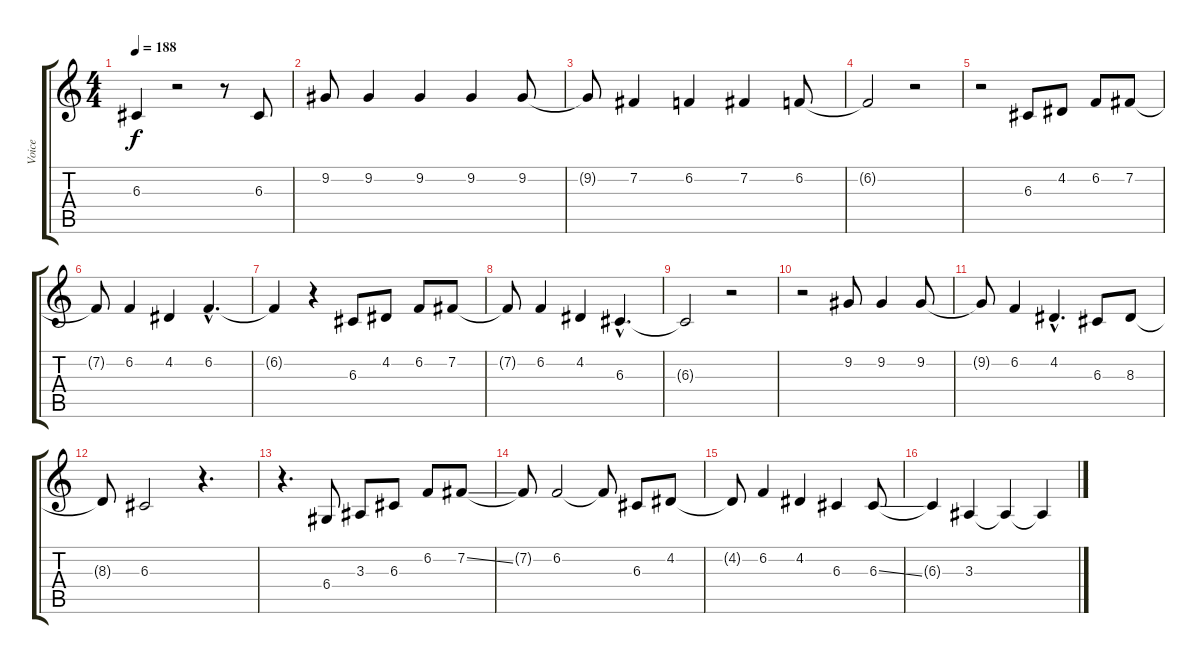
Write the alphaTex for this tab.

\track ("Voice" "Voice") {instrument clarinet}
\staff {score tabs}
\tuning (E4 B3 G3 D3 A2 E2) {hide}
\ts (4 4)
\tempo 188
\clef g2
\ks c
6.3{t}.4{dy f} r.2 r.8 6.3.8 |
9.2.8 9.2.4 9.2.4 9.2.4 9.2.8 |
9.2{t}.8 7.2.4 6.2.4 7.2.4 6.2.8 |
6.2{t}.2 r.2 |
r.2 6.3.8 4.2.8 6.2.8 7.2.8 |
7.2{t}.8 6.2.4 4.2.4 6.2{hac}.4{d} |
6.2{t}.4 r.4 6.3.8 4.2.8 6.2.8 7.2.8 |
7.2{t}.8 6.2.4 4.2.4 6.3{hac}.4{d} |
6.3{t}.2 r.2 |
r.2 9.2.8 9.2.4 9.2.8 |
9.2{t}.8 6.2.4 4.2{hac}.4{d} 6.3.8 8.3.8 |
8.3{t}.8 6.3.2 r.4{d} |
r.4{d} 6.4.8 3.3.8 6.3.8 6.2.8 7.2{ss}.8 |
7.2{t}.8 6.2.2 6.2{t}.8 6.3.8 4.2.8 |
4.2{t}.8 6.2.4 4.2.4 6.3.4 6.3{ss}.8 |
6.3{t}.4 3.3.4 3.3{t}.4 3.3{t}.4
